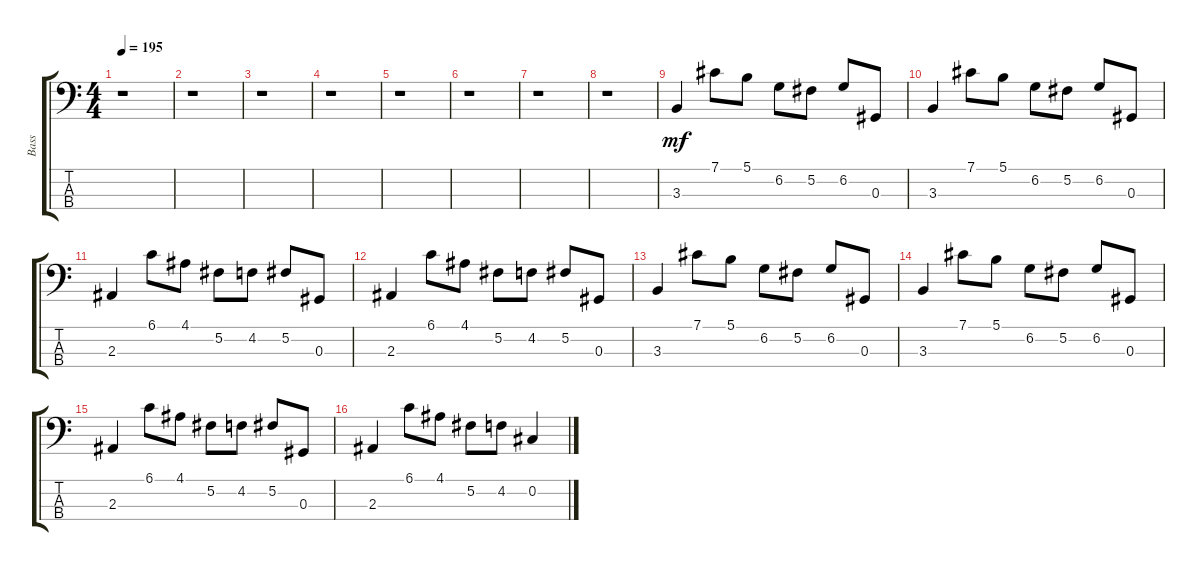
\track ("Bass" "Bass") {instrument electricbasspick}
\staff {score tabs}
\tuning (Gb2 Db2 Ab1 Db1) {hide}
\ts (4 4)
\tempo 195
\clef f4
\ks c
r.1{dy mf instrument electricbasspick} |
r.1 |
r.1 |
r.1 |
r.1 |
r.1 |
r.1 |
r.1 |
3.3.4 7.1.8 5.1.8 6.2.8 5.2.8 6.2.8 0.3.8 |
3.3.4 7.1.8 5.1.8 6.2.8 5.2.8 6.2.8 0.3.8 |
2.3.4 6.1.8 4.1.8 5.2.8 4.2.8 5.2.8 0.3.8 |
2.3.4 6.1.8 4.1.8 5.2.8 4.2.8 5.2.8 0.3.8 |
3.3.4 7.1.8 5.1.8 6.2.8 5.2.8 6.2.8 0.3.8 |
3.3.4 7.1.8 5.1.8 6.2.8 5.2.8 6.2.8 0.3.8 |
2.3.4 6.1.8 4.1.8 5.2.8 4.2.8 5.2.8 0.3.8 |
2.3.4 6.1.8 4.1.8 5.2.8 4.2.8 0.2.4
